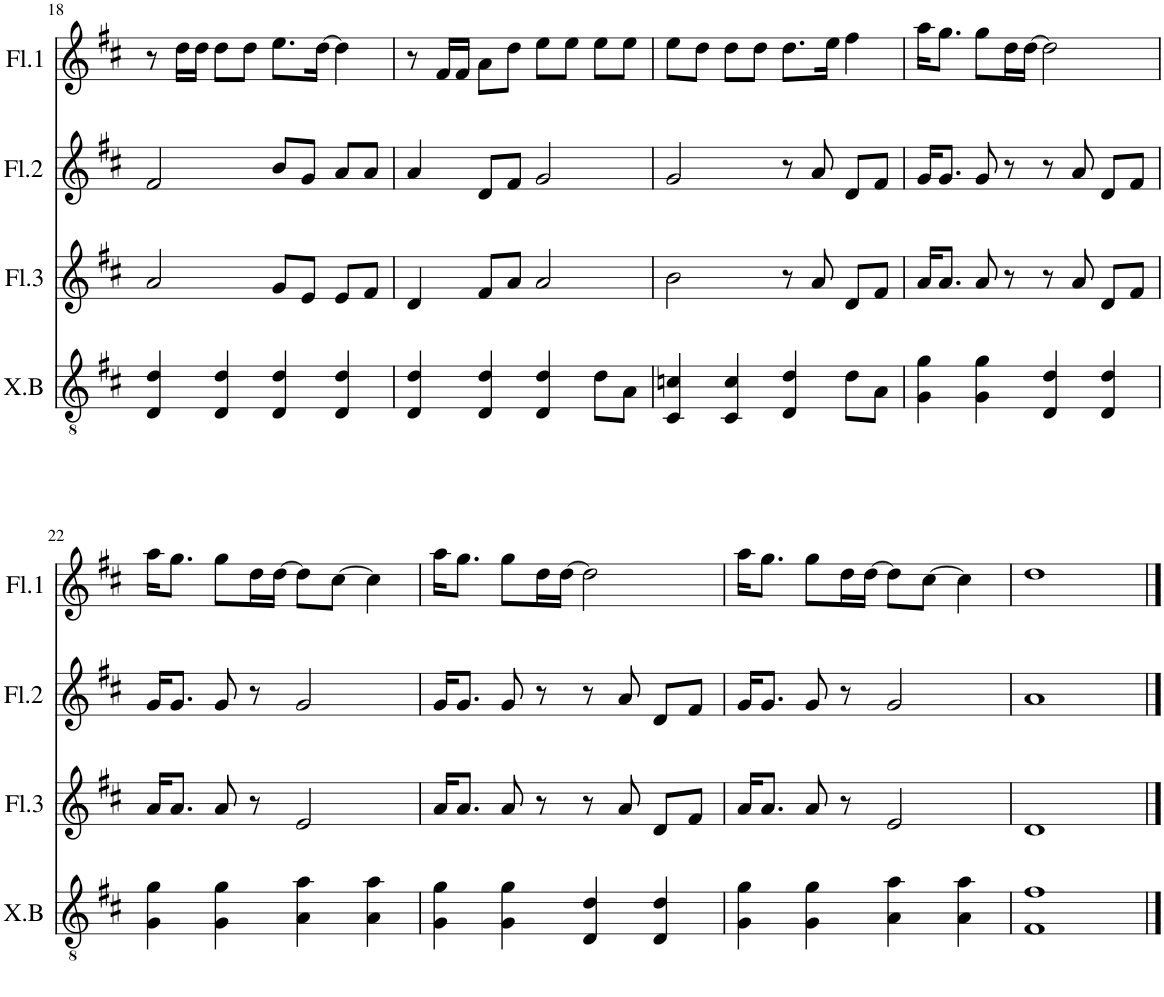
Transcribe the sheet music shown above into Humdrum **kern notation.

**kern	**kern	**kern	**kern
*part4	*part3	*part2	*part1
*staff4	*staff3	*staff2	*staff1
*I"Xil.Bajo	*I"Flauta 3	*I"Flauta 2	*I"Flauta 1
*I'X.B	*I'Fl.3	*I'Fl.2	*I'Fl.1
!!LO:PB:g=z
*clefGv2	*clefG2	*clefG2	*clefG2
*k[f#c#]	*k[f#c#]	*k[f#c#]	*k[f#c#]
*M4/4	*M4/4	*M4/4	*M4/4
=18	=18	=18	=18
4D/ 4d/	2a/	2f#/	8r
.	.	.	16dd\LL
.	.	.	16dd\JJ
4D/ 4d/	.	.	8dd\L
.	.	.	8dd\J
4D/ 4d/	8g/L	8b/L	8.ee\L
.	8e/J	8g/J	.
.	.	.	[16dd\Jk
4D/ 4d/	8e/L	8a/L	4dd\]
.	8f#/J	8a/J	.
=19	=19	=19	=19
4D/ 4d/	4d/	4a/	8r
.	.	.	16f#/LL
.	.	.	16f#/JJ
4D/ 4d/	8f#/L	8d/L	8a\L
.	8a/J	8f#/J	8dd\J
4D/ 4d/	2a/	2g/	8ee\L
.	.	.	8ee\J
8d\L	.	.	8ee\L
8A\J	.	.	8ee\J
=20	=20	=20	=20
4C#/ 4cn/	2b\	2g/	8ee\L
.	.	.	8dd\J
4C#/ 4c/	.	.	8dd\L
.	.	.	8dd\J
4D/ 4d/	8r	8r	8.dd\L
.	8a/	8a/	.
.	.	.	16ee\Jk
8d\L	8d/L	8d/L	4ff#\
8A\J	8f#/J	8f#/J	.
=21	=21	=21	=21
4G\ 4g\	16a/KL	16g/KL	16aa\KL
.	8.a/J	8.g/J	8.gg\J
4G\ 4g\	8a/	8g/	8gg\L
.	8r	8r	16dd\L
.	.	.	[16dd\JJ
4D/ 4d/	8r	8r	2dd\]
.	8a/	8a/	.
4D/ 4d/	8d/L	8d/L	.
.	8f#/J	8f#/J	.
!!LO:LB:g=z
=22	=22	=22	=22
4G\ 4g\	16a/KL	16g/KL	16aa\KL
.	8.a/J	8.g/J	8.gg\J
4G\ 4g\	8a/	8g/	8gg\L
.	8r	8r	16dd\L
.	.	.	[16dd\JJ
4A\ 4a\	2e/	2g/	8dd\L]
.	.	.	[8cc#\J
4A\ 4a\	.	.	4cc#\]
=23	=23	=23	=23
4G\ 4g\	16a/KL	16g/KL	16aa\KL
.	8.a/J	8.g/J	8.gg\J
4G\ 4g\	8a/	8g/	8gg\L
.	8r	8r	16dd\L
.	.	.	[16dd\JJ
4D/ 4d/	8r	8r	2dd\]
.	8a/	8a/	.
4D/ 4d/	8d/L	8d/L	.
.	8f#/J	8f#/J	.
=24	=24	=24	=24
4G\ 4g\	16a/KL	16g/KL	16aa\KL
.	8.a/J	8.g/J	8.gg\J
4G\ 4g\	8a/	8g/	8gg\L
.	8r	8r	16dd\L
.	.	.	[16dd\JJ
4A\ 4a\	2e/	2g/	8dd\L]
.	.	.	[8cc#\J
4A\ 4a\	.	.	4cc#\]
=25	=25	=25	=25
1F# 1f#	1d	1a	1dd
==	==	==	==
*-	*-	*-	*-
